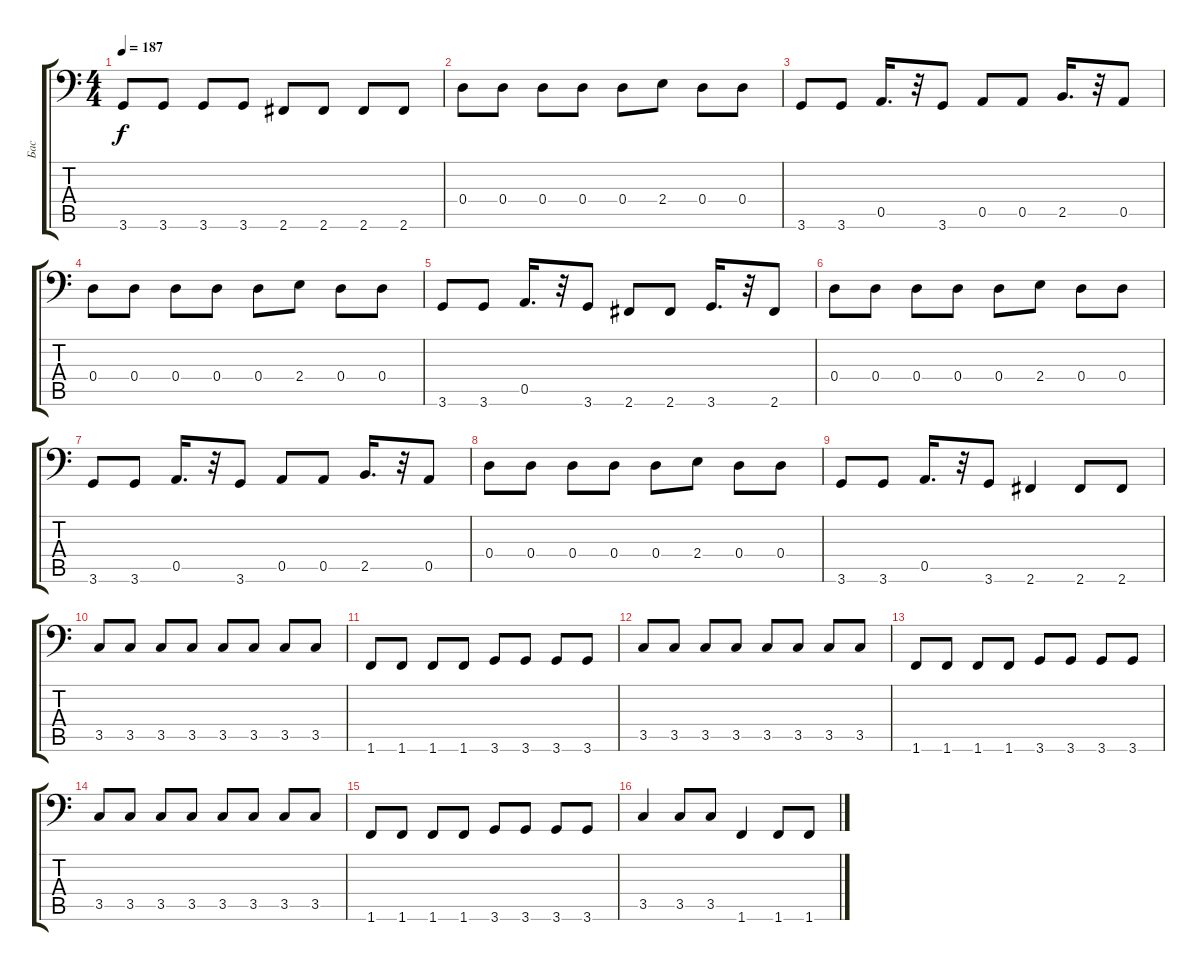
\track ("Бас" "Бас") {instrument electricbassfinger}
\staff {score tabs}
\tuning (F3 C3 G2 D2 A1 E1) {hide}
\ts (4 4)
\tempo 187
\clef f4
\ks c
3.6.8{dy f} 3.6.8 3.6.8 3.6.8 2.6.8 2.6.8 2.6.8 2.6.8 |
0.4.8 0.4.8 0.4.8 0.4.8 0.4.8 2.4.8 0.4.8 0.4.8 |
3.6.8 3.6.8 0.5.16{d} r.32 3.6.8 0.5.8 0.5.8 2.5.16{d} r.32 0.5.8 |
0.4.8 0.4.8 0.4.8 0.4.8 0.4.8 2.4.8 0.4.8 0.4.8 |
3.6.8 3.6.8 0.5.16{d} r.32 3.6.8 2.6.8 2.6.8 3.6.16{d} r.32 2.6.8 |
0.4.8 0.4.8 0.4.8 0.4.8 0.4.8 2.4.8 0.4.8 0.4.8 |
3.6.8 3.6.8 0.5.16{d} r.32 3.6.8 0.5.8 0.5.8 2.5.16{d} r.32 0.5.8 |
0.4.8 0.4.8 0.4.8 0.4.8 0.4.8 2.4.8 0.4.8 0.4.8 |
3.6.8 3.6.8 0.5.16{d} r.32 3.6.8 2.6.4 2.6.8 2.6.8 |
3.5.8 3.5.8 3.5.8 3.5.8 3.5.8 3.5.8 3.5.8 3.5.8 |
1.6.8 1.6.8 1.6.8 1.6.8 3.6.8 3.6.8 3.6.8 3.6.8 |
3.5.8 3.5.8 3.5.8 3.5.8 3.5.8 3.5.8 3.5.8 3.5.8 |
1.6.8 1.6.8 1.6.8 1.6.8 3.6.8 3.6.8 3.6.8 3.6.8 |
3.5.8 3.5.8 3.5.8 3.5.8 3.5.8 3.5.8 3.5.8 3.5.8 |
1.6.8 1.6.8 1.6.8 1.6.8 3.6.8 3.6.8 3.6.8 3.6.8 |
3.5.4 3.5.8 3.5.8 1.6.4 1.6.8 1.6.8
